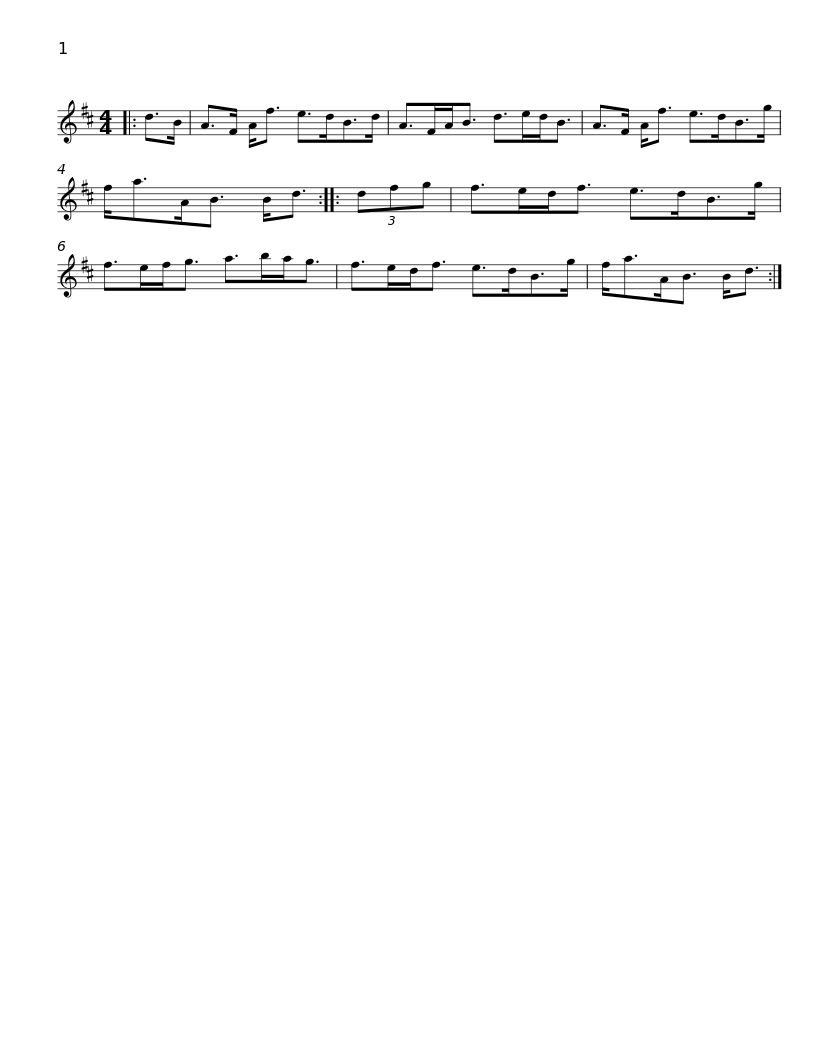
X:1
L:1/8
M:4/4
I:linebreak $
K:D
V:1 treble
V:1
|: d>B | A>F A<f e>dB>d | A>FA<B d>ed<B | A>F A<f e>dB>g | f<aA<B B<d :: %5
 (3dfg |$ f>ed<f e>dB>g | f>ef<g a>ba<g | f>ed<f e>dB>g | f<aA<B B<d :| %10
